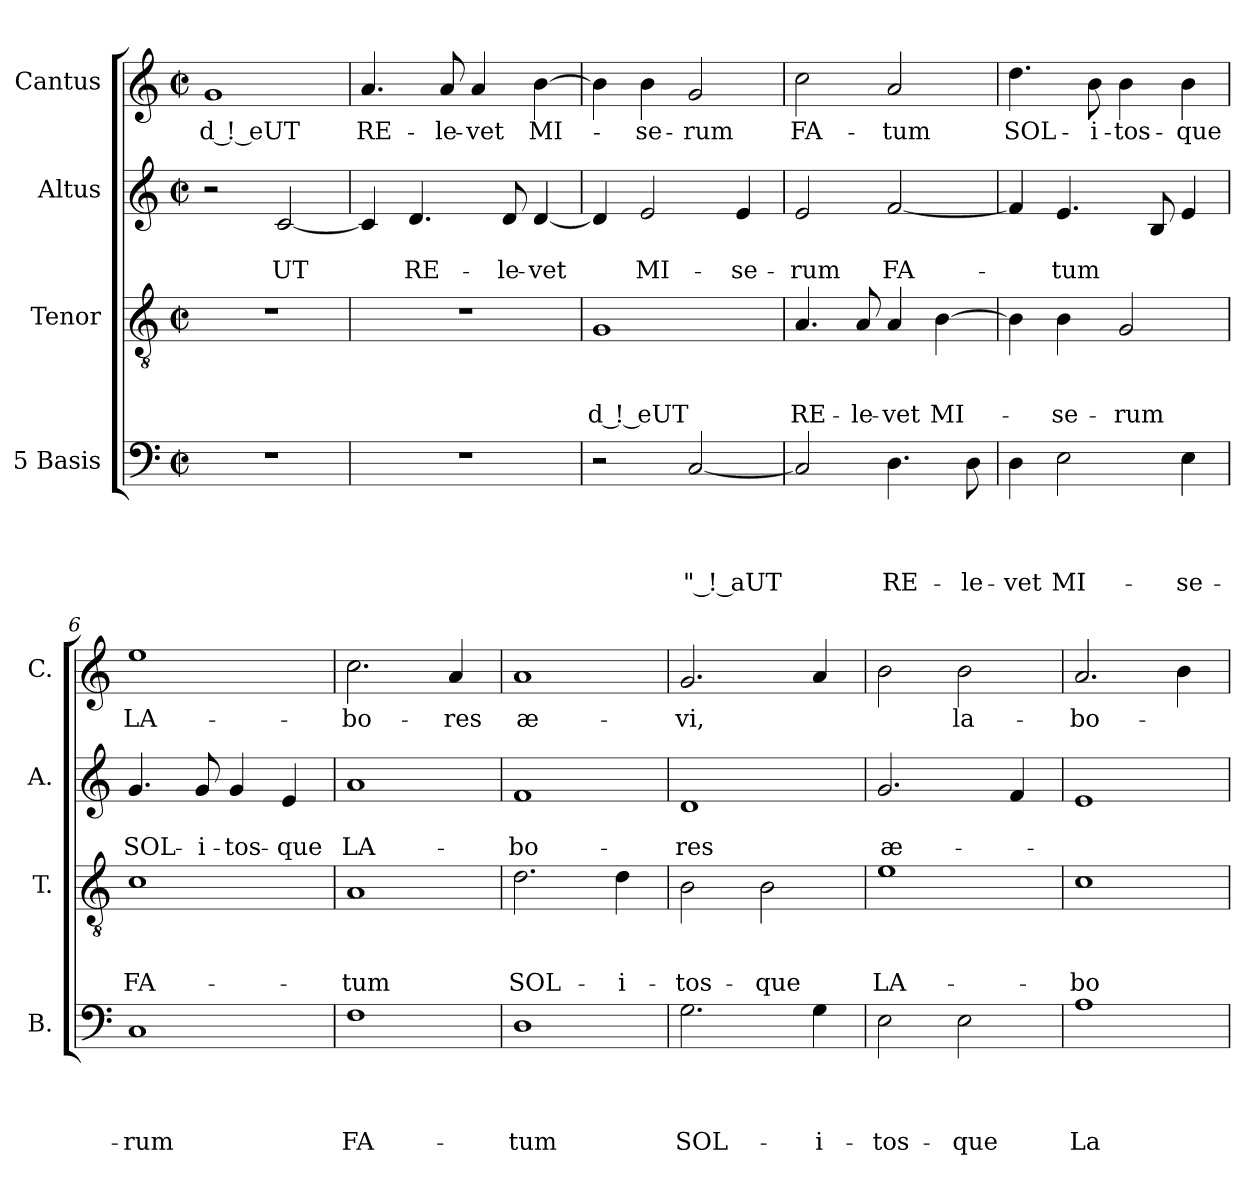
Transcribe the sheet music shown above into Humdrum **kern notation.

**kern	**text	**text	**text	**text	**kern	**text	**text	**text	**kern	**text	**text	**kern	**text
*part4	*part4	*part4	*part4	*part4	*part3	*part3	*part3	*part3	*part2	*part2	*part2	*part1	*part1
*staff4	*staff4	*staff4	*staff4	*staff4	*staff3	*staff3	*staff3	*staff3	*staff2	*staff2	*staff2	*staff1	*staff1
*I"5 Basis	*	*	*	*	*I"Tenor	*	*	*	*I"Altus	*	*	*I"Cantus	*
*I'B.	*	*	*	*	*I'T.	*	*	*	*I'A.	*	*	*I'C.	*
*clefF4	*	*	*	*	*clefGv2	*	*	*	*clefG2	*	*	*clefG2	*
*k[]	*	*	*	*	*k[]	*	*	*	*k[]	*	*	*k[]	*
*C:	*	*	*	*	*C:	*	*	*	*C:	*	*	*C:	*
*M2/2	*	*	*	*	*M2/2	*	*	*	*M2/2	*	*	*M2/2	*
*met(c|)	*	*	*	*	*met(c|)	*	*	*	*met(c|)	*	*	*met(c|)	*
=1	=1	=1	=1	=1	=1	=1	=1	=1	=1	=1	=1	=1	=1
!	!	!	!	!	!	!	!	!	!	!	!	!	!LO:LY:b:rj
1r	.	.	.	.	1r	.	.	.	2r	.	.	1g	d ! eUT
!	!	!	!	!	!	!	!	!	!	!	!LO:LY:b	!	!
.	.	.	.	.	.	.	.	.	[<2c/	.	UT	.	.
=2	=2	=2	=2	=2	=2	=2	=2	=2	=2	=2	=2	=2	=2
!	!	!	!	!	!	!	!	!	!	!	!	!	!LO:LY:b
1r	.	.	.	.	1r	.	.	.	4c/]	.	.	4.a/	RE-
!	!	!	!	!	!	!	!	!	!	!	!LO:LY:b	!	!
.	.	.	.	.	.	.	.	.	4.d/	.	RE-	.	.
!	!	!	!	!	!	!	!	!	!	!	!	!	!LO:LY:b
.	.	.	.	.	.	.	.	.	.	.	.	8a/	-le-
!	!	!	!	!	!	!	!	!	!	!	!	!	!LO:LY:b
.	.	.	.	.	.	.	.	.	.	.	.	4a/	-vet
!	!	!	!	!	!	!	!	!	!	!	!LO:LY:b	!	!
.	.	.	.	.	.	.	.	.	8d/	.	-le-	.	.
!	!	!	!	!	!	!	!	!	!	!	!LO:LY:b	!	!LO:LY:b
.	.	.	.	.	.	.	.	.	[<4d/	.	-vet	[>4b\	MI-
=3	=3	=3	=3	=3	=3	=3	=3	=3	=3	=3	=3	=3	=3
!	!	!	!	!	!	!	!	!LO:LY:b:rj	!	!	!	!	!
2r	.	.	.	.	1G	.	.	d ! eUT	4d/]	.	.	4b\]	.
!	!	!	!	!	!	!	!	!	!	!	!LO:LY:b	!	!LO:LY:b
.	.	.	.	.	.	.	.	.	2e/	.	MI-	4b\	-se-
!	!	!	!	!LO:LY:b:rj	!	!	!	!	!	!	!	!	!LO:LY:b
[<2C/	.	.	.	" ! aUT	.	.	.	.	.	.	.	2g/	-rum
!	!	!	!	!	!	!	!	!	!	!	!LO:LY:b	!	!
.	.	.	.	.	.	.	.	.	4e/	.	-se-	.	.
=4	=4	=4	=4	=4	=4	=4	=4	=4	=4	=4	=4	=4	=4
!	!	!	!	!	!	!	!	!LO:LY:b	!	!	!LO:LY:b	!	!LO:LY:b
2C/]	.	.	.	.	4.A/	.	.	RE-	2e/	.	-rum	2cc\	FA-
!	!	!	!	!	!	!	!	!LO:LY:b	!	!	!	!	!
.	.	.	.	.	8A/	.	.	-le-	.	.	.	.	.
!	!	!	!	!LO:LY:b	!	!	!	!LO:LY:b	!	!	!LO:LY:b	!	!LO:LY:b
4.D\	.	.	.	RE-	4A/	.	.	-vet	[<2f/	.	FA-	2a/	-tum
!	!	!	!	!	!	!	!	!LO:LY:b	!	!	!	!	!
.	.	.	.	.	[>4B\	.	.	MI-	.	.	.	.	.
!	!	!	!	!LO:LY:b	!	!	!	!	!	!	!	!	!
8D\	.	.	.	-le-	.	.	.	.	.	.	.	.	.
=5	=5	=5	=5	=5	=5	=5	=5	=5	=5	=5	=5	=5	=5
!	!	!	!	!LO:LY:b	!	!	!	!	!	!	!	!	!LO:LY:b
4D\	.	.	.	-vet	4B\]	.	.	.	4f/]	.	.	4.dd\	SOL-
!	!	!	!	!LO:LY:b	!	!	!	!LO:LY:b	!	!	!LO:LY:b	!	!
2E\	.	.	.	MI-	4B\	.	.	-se-	4.e/	.	-tum	.	.
!	!	!	!	!	!	!	!	!	!	!	!	!	!LO:LY:b
.	.	.	.	.	.	.	.	.	.	.	.	8b\	-i-
!	!	!	!	!	!	!	!	!LO:LY:b	!	!	!	!	!LO:LY:b
.	.	.	.	.	2G/	.	.	-rum	.	.	.	4b\	-tos-
.	.	.	.	.	.	.	.	.	8B/	.	.	.	.
!	!	!	!	!LO:LY:b	!	!	!	!	!	!	!	!	!LO:LY:b
4E\	.	.	.	-se-	.	.	.	.	4e/	.	.	4b\	-que
=6	=6	=6	=6	=6	=6	=6	=6	=6	=6	=6	=6	=6	=6
!	!	!	!	!LO:LY:b	!	!	!	!LO:LY:b	!	!	!LO:LY:b	!	!LO:LY:b
1C	.	.	.	-rum	1c	.	.	FA-	4.g/	.	SOL-	1ee	LA-
!	!	!	!	!	!	!	!	!	!	!	!LO:LY:b	!	!
.	.	.	.	.	.	.	.	.	8g/	.	-i-	.	.
!	!	!	!	!	!	!	!	!	!	!	!LO:LY:b	!	!
.	.	.	.	.	.	.	.	.	4g/	.	-tos-	.	.
!	!	!	!	!	!	!	!	!	!	!	!LO:LY:b	!	!
.	.	.	.	.	.	.	.	.	4e/	.	-que	.	.
!!LO:LB:g=z
=7	=7	=7	=7	=7	=7	=7	=7	=7	=7	=7	=7	=7	=7
!	!	!	!	!LO:LY:b	!	!	!	!LO:LY:b	!	!	!LO:LY:b	!	!LO:LY:b
1F	.	.	.	FA-	1A	.	.	-tum	1a	.	LA-	2.cc\	-bo-
!	!	!	!	!	!	!	!	!	!	!	!	!	!LO:LY:b
.	.	.	.	.	.	.	.	.	.	.	.	4a/	-res
=8	=8	=8	=8	=8	=8	=8	=8	=8	=8	=8	=8	=8	=8
!	!	!	!	!LO:LY:b	!	!	!	!LO:LY:b	!	!	!LO:LY:b	!	!LO:LY:b
1D	.	.	.	-tum	2.d\	.	.	SOL-	1f	.	-bo-	1a	æ-
!	!	!	!	!	!	!	!	!LO:LY:b	!	!	!	!	!
.	.	.	.	.	4d\	.	.	-i-	.	.	.	.	.
=9	=9	=9	=9	=9	=9	=9	=9	=9	=9	=9	=9	=9	=9
!	!	!	!	!LO:LY:b	!	!	!	!LO:LY:b	!	!	!LO:LY:b	!	!LO:LY:b
2.G\	.	.	.	SOL-	2B\	.	.	-tos-	1d	.	-res	2.g/	-vi,
!	!	!	!	!	!	!	!	!LO:LY:b	!	!	!	!	!
.	.	.	.	.	2B\	.	.	-que	.	.	.	.	.
!	!	!	!	!LO:LY:b	!	!	!	!	!	!	!	!	!
4G\	.	.	.	-i-	.	.	.	.	.	.	.	4a/	.
=10	=10	=10	=10	=10	=10	=10	=10	=10	=10	=10	=10	=10	=10
!	!	!	!	!LO:LY:b	!	!	!	!LO:LY:b	!	!	!LO:LY:b	!	!
2E\	.	.	.	-tos-	1e	.	.	LA-	2.g/	.	æ-	2b\	.
!	!	!	!	!LO:LY:b	!	!	!	!	!	!	!	!	!LO:LY:b
2E\	.	.	.	-que	.	.	.	.	.	.	.	2b\	la-
.	.	.	.	.	.	.	.	.	4f/	.	.	.	.
=11	=11	=11	=11	=11	=11	=11	=11	=11	=11	=11	=11	=11	=11
!	!	!	!	!LO:LY:b	!	!	!	!LO:LY:b	!	!	!	!	!LO:LY:b
1A	.	.	.	La-	1c	.	.	-bo-	1e	.	.	2.a/	-bo-
.	.	.	.	.	.	.	.	.	.	.	.	4b\	.
=	=	=	=	=	=	=	=	=	=	=	=	=	=
*-	*-	*-	*-	*-	*-	*-	*-	*-	*-	*-	*-	*-	*-
